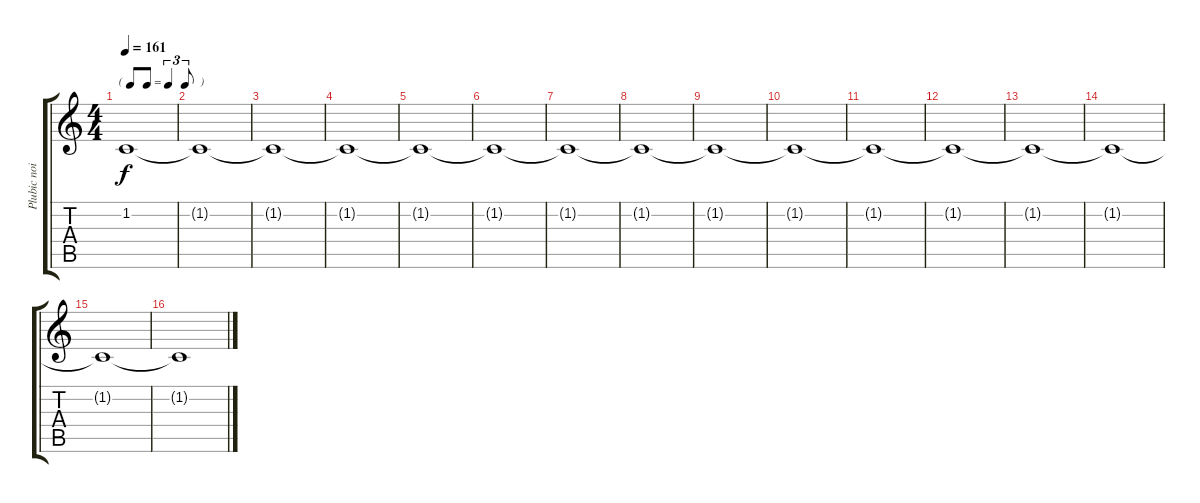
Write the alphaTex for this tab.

\track ("Plubic noise" "Plubic noi") {instrument applause}
\staff {score tabs}
\tuning (E4 B3 G3 D3 A2 E2) {hide}
\ts (4 4)
\tf triplet8th
\tempo 161
\clef g2
\ks c
1.2{t}.1{dy f} |
1.2{t}.1 |
1.2{t}.1 |
1.2{t}.1 |
1.2{t}.1 |
1.2{t}.1 |
1.2{t}.1 |
1.2{t}.1 |
1.2{t}.1 |
1.2{t}.1 |
1.2{t}.1 |
1.2{t}.1 |
1.2{t}.1 |
1.2{t}.1 |
1.2{t}.1 |
1.2{t}.1
